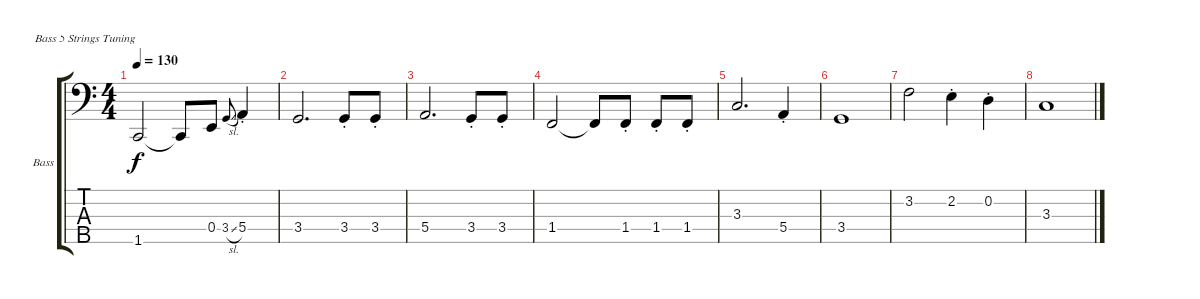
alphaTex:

\defaultSystemsLayout 4
\bracketExtendMode groupsimilarinstruments
\firstSystemTrackNameOrientation horizontal
\otherSystemsTrackNameOrientation horizontal
\track ("Electric Bass" "Bass") {instrument electricbassfinger}
\staff {score tabs}
\tuning (G2 D2 A1 E1 B0)
\ts (4 4)
\tempo 130
\clef f4
\scale
0.333333
\ks c
1.5.2{dy f} 1.5{t}.8 0.4.8 3.4{sl}.8{gr onbeat} 5.4{st}.4 |
\scale
0.333333 3.4.2{d} 3.4{st}.8 3.4{st}.8 |
\scale
0.333333 5.4.2{d} 3.4{st}.8 3.4{st}.8 |
\scale
0.333333 1.4.2 1.4{t}.8 1.4{st}.8 1.4{st}.8 1.4{st}.8 |
\scale
0.333333 3.3.2{d} 5.4{st}.4 |
3.4.1 |
3.2.2 2.2{st}.4 0.2{st}.4 |
3.3.1
